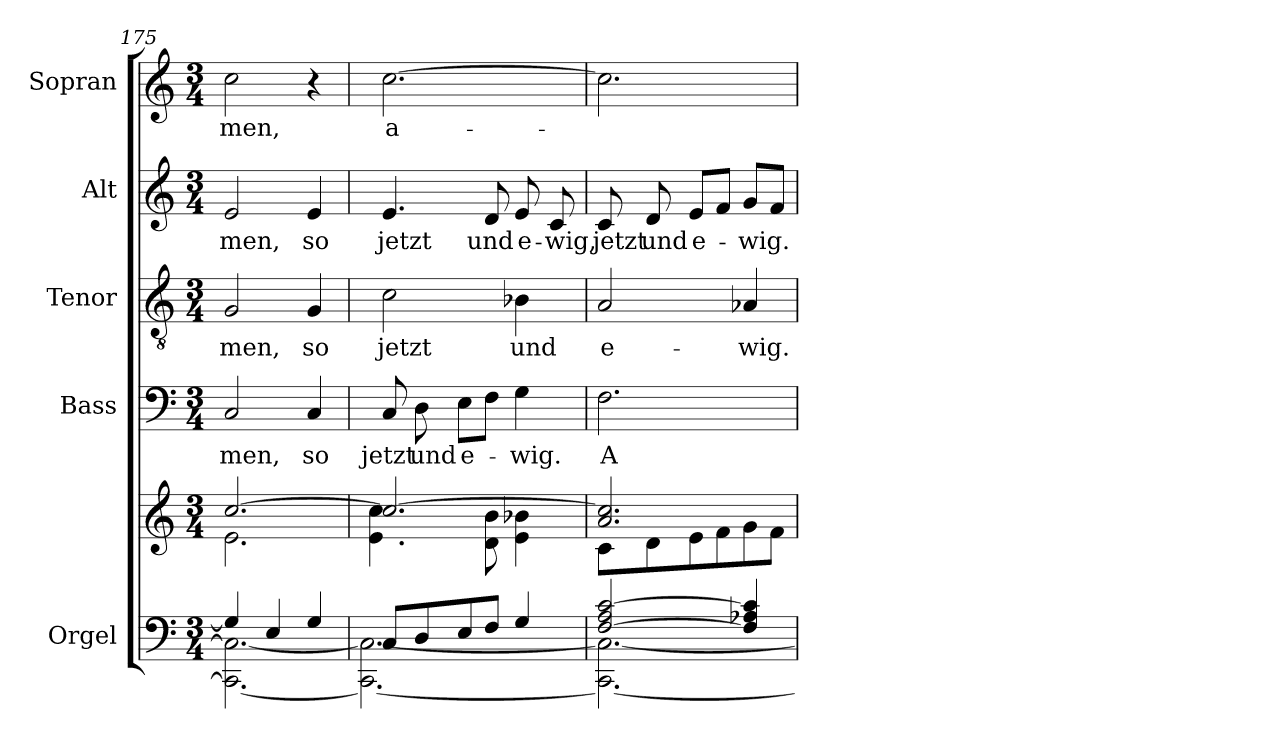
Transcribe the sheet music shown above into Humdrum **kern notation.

**kern	**kern	**kern	**text	**kern	**text	**kern	**text	**kern	**text
*part5	*part5	*part4	*part4	*part3	*part3	*part2	*part2	*part1	*part1
*staff6	*staff5	*staff4	*staff4	*staff3	*staff3	*staff2	*staff2	*staff1	*staff1
*I"Orgel	*	*I"Bass	*	*I"Tenor	*	*I"Alt	*	*I"Sopran	*
*I'Org.	*	*I'B	*	*I'T	*	*I'A	*	*I'S	*
*clefF4	*clefG2	*clefF4	*	*clefGv2	*	*clefG2	*	*clefG2	*
*k[]	*k[]	*k[]	*	*k[]	*	*k[]	*	*k[]	*
*C:	*C:	*C:	*	*C:	*	*C:	*	*C:	*
*M3/4	*M3/4	*M3/4	*	*M3/4	*	*M3/4	*	*M3/4	*
=175	=175	=175	=175	=175	=175	=175	=175	=175	=175
*^	*^	*	*	*	*	*	*	*	*
!	!	!	!	!	!LO:LY:b	!	!LO:LY:b	!	!LO:LY:b	!	!LO:LY:b
4G/]	2.CC\_ 2.C\_	[>2.cc/	2.e\	2C/	-men,	2G/	-men,	2e/	-men,	2cc\	-men,
4E/	.	.	.	.	.	.	.	.	.	.	.
!	!	!	!	!	!LO:LY:b	!	!LO:LY:b	!	!LO:LY:b	!	!
4G/	.	.	.	4C/	so	4G/	so	4e/	so	4r	.
=176	=176	=176	=176	=176	=176	=176	=176	=176	=176	=176	=176
!	!	!	!	!	!LO:LY:b	!	!LO:LY:b	!	!LO:LY:b	!	!LO:LY:b
8C/L	2.CC\_ 2.C\_	2.cc/_	4.e\ 4.cc\	8C/	jetzt	2c\	jetzt	4.e/	jetzt	[2.cc\	a-
!	!	!	!	!	!LO:LY:b	!	!	!	!	!	!
8D/	.	.	.	8D\	und	.	.	.	.	.	.
!	!	!	!	!	!LO:LY:b	!	!	!	!	!	!
8E/	.	.	.	8E\L	e-	.	.	.	.	.	.
!	!	!	!	!	!	!	!	!	!LO:LY:b	!	!
8F/J	.	.	8d\ 8b\	8F\J	.	.	.	8d/	und	.	.
!	!	!	!	!	!LO:LY:b	!	!LO:LY:b	!	!LO:LY:b	!	!
4G/	.	.	4e\ 4b-X\	4G\	-wig.	4B-X\	und	8e/	e-	.	.
!	!	!	!	!	!	!	!	!	!LO:LY:b	!	!
.	.	.	.	.	.	.	.	8c/	-wig,	.	.
!!LO:LB:g=z
=177	=177	=177	=177	=177	=177	=177	=177	=177	=177	=177	=177
!	!	!	!	!	!LO:LY:b	!	!LO:LY:b	!	!LO:LY:b	!	!
[>2F/ 2A/ [>2c/	2.CC\_ 2.C\_	2.a/ 2.cc/]	8c\L	2.F\	A-	2A/	e-	8c/	jetzt	2.cc\]	.
!	!	!	!	!	!	!	!	!	!LO:LY:b	!	!
.	.	.	8d\	.	.	.	.	8d/	und	.	.
!	!	!	!	!	!	!	!	!	!LO:LY:b	!	!
.	.	.	8e\	.	.	.	.	8e/L	e-	.	.
.	.	.	8f\	.	.	.	.	8f/J	.	.	.
!	!	!	!	!	!	!	!LO:LY:b	!	!LO:LY:b	!	!
4F/] 4A-X/ 4c/]	.	.	8g\	.	.	4A-X/	-wig.	8g/L	-wig.	.	.
.	.	.	8f\J	.	.	.	.	8f/J	.	.	.
*v	*v	*	*	*	*	*	*	*	*	*	*
*	*v	*v	*	*	*	*	*	*	*	*
=	=	=	=	=	=	=	=	=	=
*-	*-	*-	*-	*-	*-	*-	*-	*-	*-
